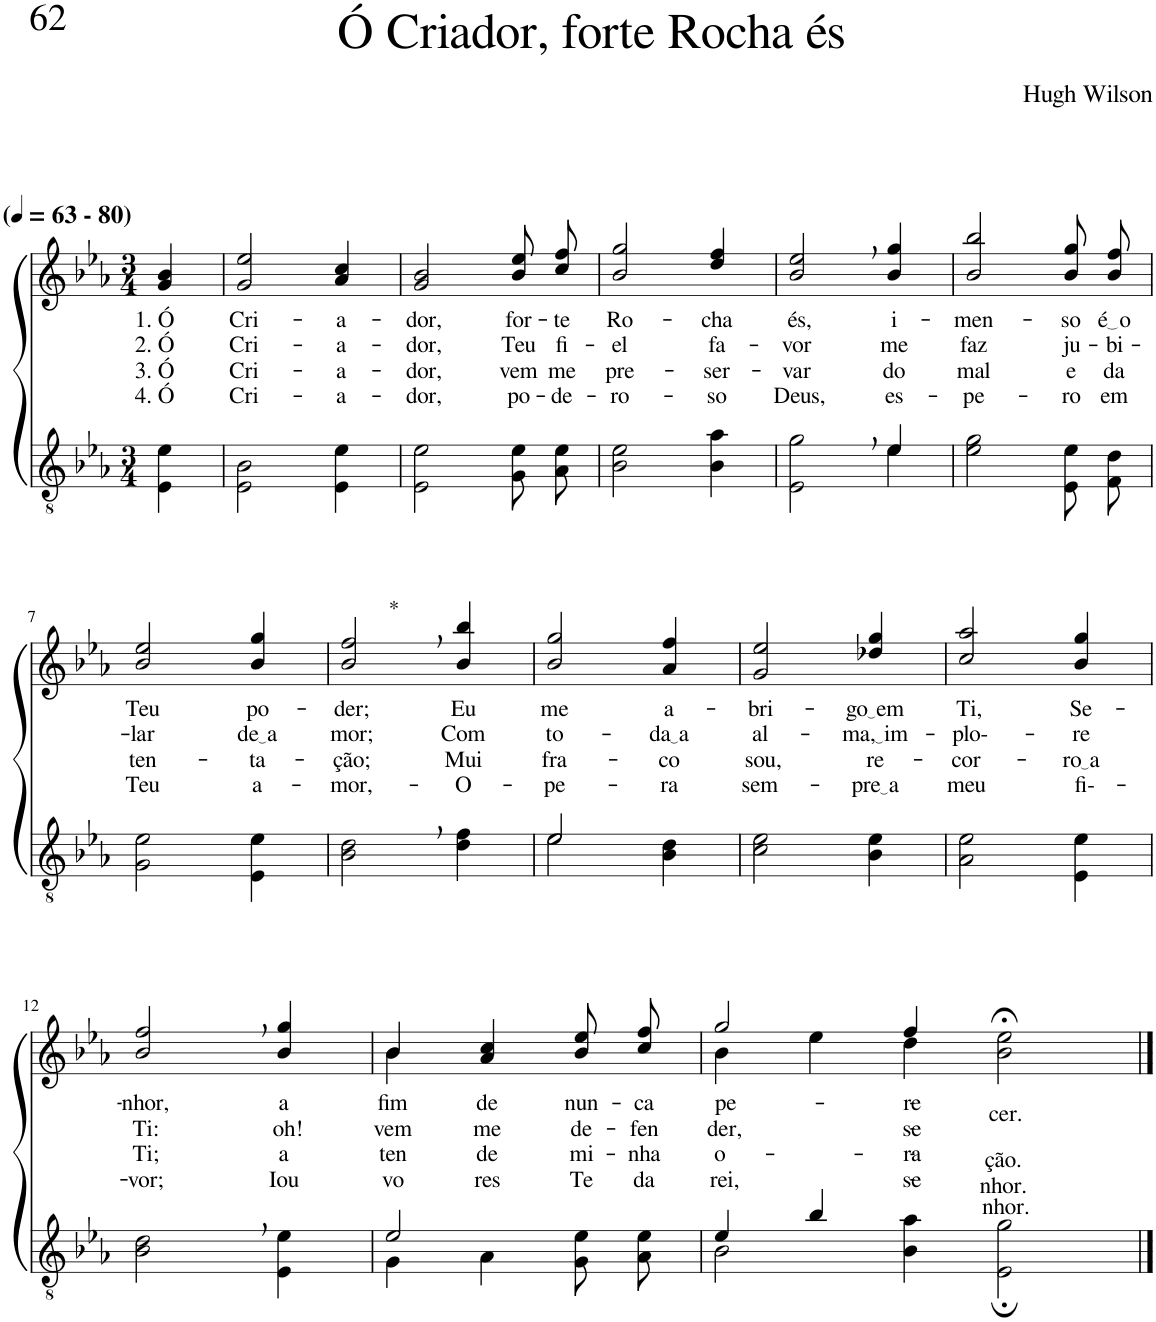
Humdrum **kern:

**kern	**kern	**text	**text	**text	**text
*part2	*part1	*part1	*part1	*part1	*part1
*staff2	*staff1	*staff1	*staff1	*staff1	*staff1
*I"Parte III e IV	*I"Parte I e II	*	*	*	*
*clefGv2	*clefG2	*	*	*	*
*Trd4c7	*Trd4c7	*	*	*	*
*k[b-e-a-]	*k[b-e-a-]	*	*	*	*
*M3/4	*M3/4	*	*	*	*
*MM63	*MM63	*	*	*	*
=1	=1	=1	=1	=1	=1
!	!LO:TX:a:B:t=(	!	!	!	!
!	!LO:TX:a:B:t=- 80)	!	!	!	!
!	!	!LO:LY:b	!LO:LY:b	!LO:LY:b	!LO:LY:b
4E-\ 4e-\	4g/ 4b-/	1. Ó	2. Ó	3. Ó	4. Ó
=2	=2	=2	=2	=2	=2
!	!	!LO:LY:b	!LO:LY:b	!LO:LY:b	!LO:LY:b
2E-\ 2B-\	2g/ 2ee-/	Cri-	Cri-	Cri-	Cri-
!	!	!LO:LY:b	!LO:LY:b	!LO:LY:b	!LO:LY:b
4E-\ 4e-\	4a-/ 4cc/	-a-	-a-	-a-	-a-
=3	=3	=3	=3	=3	=3
!	!	!LO:LY:b	!LO:LY:b	!LO:LY:b	!LO:LY:b
2E-\ 2e-\	2g/ 2b-/	-dor,	-dor,	-dor,	-dor,
!	!	!LO:LY:b	!LO:LY:b	!LO:LY:b	!LO:LY:b
8G\ 8e-\L	8b-\ 8ee-\L	for-	Teu	vem	po-
!	!	!LO:LY:b	!LO:LY:b	!LO:LY:b	!LO:LY:b
8A-\ 8e-\J	8cc\ 8ff\J	-te	fi-	me	-de-
=4	=4	=4	=4	=4	=4
!	!	!LO:LY:b	!LO:LY:b	!LO:LY:b	!LO:LY:b
2B-\ 2e-\	2b-/ 2gg/	Ro-	-el	pre-	-ro-
!	!	!LO:LY:b	!LO:LY:b	!LO:LY:b	!LO:LY:b
4B-\ 4a-\	4dd/ 4ff/	-cha	fa-	-ser-	-so
=5	=5	=5	=5	=5	=5
*^	*	*	*	*	*
!	!	!	!LO:LY:b	!LO:LY:b	!LO:LY:b	!LO:LY:b
2ryy	2E-\ 2g\	2b-/, 2ee-/,	és,	-vor	-var	Deus,
!	!	!	!LO:LY:b	!LO:LY:b	!LO:LY:b	!LO:LY:b
4e-/	4e-\	4b-/ 4gg/	i-	me	do	es-
=6	=6	=6	=6	=6	=6	=6
!	!	!	!LO:LY:b	!LO:LY:b	!LO:LY:b	!LO:LY:b
*v	*v	*	*	*	*	*
2e-\ 2g\	2b-/ 2bb-/	-men-	faz	mal	-pe-
!	!	!LO:LY:b	!LO:LY:b	!LO:LY:b	!LO:LY:b
8E-/ 8e-/L	8b-\ 8gg\L	-so	ju-	e	-ro
!	!	!LO:LY:b	!LO:LY:b	!LO:LY:b	!LO:LY:b
8F/ 8d/J	8b-\ 8ff\J	é o	-bi-	da	em
!!LO:LB:g=z
=7	=7	=7	=7	=7	=7
!	!	!LO:LY:b	!LO:LY:b	!LO:LY:b	!LO:LY:b
2G\ 2e-\	2b-/ 2ee-/	Teu	-lar	ten-	Teu
!	!	!LO:LY:b	!LO:LY:b	!LO:LY:b	!LO:LY:b
4E-\ 4e-\	4b-/ 4gg/	po-	de a	-ta-	a-
=8	=8	=8	=8	=8	=8
!	!LO:TX:a:t=*	!	!	!	!
!	!	!LO:LY:b	!LO:LY:b	!LO:LY:b	!LO:LY:b
2B-\, 2d\,	2b-/, 2ff/,	-der;	mor;	-ção;	-mor,-
!	!	!LO:LY:b	!LO:LY:b	!LO:LY:b	!LO:LY:b
4d\ 4f\	4b-/ 4bb-/	Eu	Com	Mui	-O-
=9	=9	=9	=9	=9	=9
*^	*	*	*	*	*
!	!	!	!LO:LY:b	!LO:LY:b	!LO:LY:b	!LO:LY:b
2e-/	2e-\	2b-/ 2gg/	me	to-	fra-	-pe-
!	!	!	!LO:LY:b	!LO:LY:b	!LO:LY:b	!LO:LY:b
4ryy	4B-\ 4d\	4a-/ 4ff/	a-	da a	-co	-ra
=10	=10	=10	=10	=10	=10	=10
!	!	!	!LO:LY:b	!LO:LY:b	!LO:LY:b	!LO:LY:b
*v	*v	*	*	*	*	*
2c\ 2e-\	2g/ 2ee-/	-bri-	al-	sou,	sem-
!	!	!LO:LY:b	!LO:LY:b	!LO:LY:b	!LO:LY:b
4B-\ 4e-\	4dd-X/ 4gg/	go em	ma, im	re-	pre a
=11	=11	=11	=11	=11	=11
!	!	!LO:LY:b	!LO:LY:b	!LO:LY:b	!LO:LY:b
2A-\ 2e-\	2cc/ 2aa-/	Ti,	-plo--	-cor-	meu
!	!	!LO:LY:b	!LO:LY:b	!LO:LY:b	!LO:LY:b
4E-\ 4e-\	4b-/ 4gg/	Se-	-re	ro a	fi--
!!LO:LB:g=z
=12	=12	=12	=12	=12	=12
!	!	!LO:LY:b	!LO:LY:b	!LO:LY:b	!LO:LY:b
2B-\, 2d\,	2b-/, 2ff/,	-nhor,	Ti:	Ti;	-vor;
!	!	!LO:LY:b	!LO:LY:b	!LO:LY:b	!LO:LY:b
4E-\ 4e-\	4b-/ 4gg/	a	oh!	a-	Iou-
=13	=13	=13	=13	=13	=13
*^	*^	*	*	*	*
!	!	!	!	!LO:LY:b	!LO:LY:b	!LO:LY:b	!LO:LY:b
2e-/	4G\	4b-/	4b-\	fim	vem	-ten-	-vo-
!	!	!	!	!LO:LY:b	!LO:LY:b	!LO:LY:b	!LO:LY:b
.	4A-\	4a-/ 4cc/	2ryy	de	me	-de	-res
!	!	!	!	!LO:LY:b	!LO:LY:b	!LO:LY:b	!LO:LY:b
4ryy	8G\ 8e-\L	8b-\ 8ee-\L	.	nun-	de-	mi-	Te
!	!	!	!	!LO:LY:b	!LO:LY:b	!LO:LY:b	!LO:LY:b
.	8A-\ 8e-\J	8cc\ 8ff\J	.	-ca	-fen-	-nha	da-
=14	=14	=14	=14	=14	=14	=14	=14
!	!	!	!	!LO:LY:b	!LO:LY:b	!LO:LY:b	!LO:LY:b
2B-\	4e-/	2gg/	4b-\	pe-	-der,	o-	-rei,
.	4b-/	.	4ee-\	.	.	.	.
!	!	!	!	!LO:LY:b	!LO:LY:b	!LO:LY:b	!LO:LY:b
4B-\ 4a-\	4ryy	4ff/	4dd\	-re-	se-	-ra-	se-
=15-	=15-	=15-	=15-	=15-	=15-	=15-	=15-
!	!	!LO:TX:b:t=cer.	!	!	!	!	!
!	!	!LO:TX:b:t=ção.	!	!	!	!	!
!	!	!LO:TX:b:t=nhor.	!	!	!	!	!
!	!	!LO:TX:b:t=nhor.	!	!	!	!	!
*v	*v	*	*	*	*	*	*
*	*v	*v	*	*	*	*
2E-\; 2g\;	2b-\;< 2ee-\;<	.	.	.	.
==	==	==	==	==	==
*-	*-	*-	*-	*-	*-
